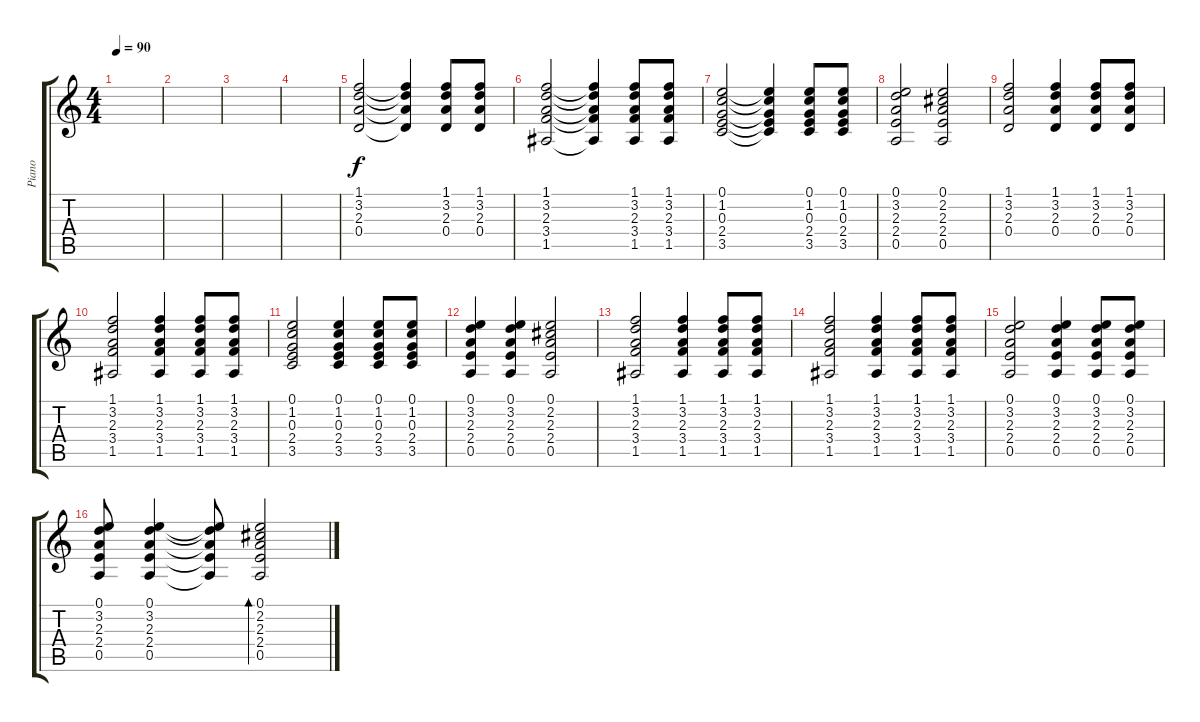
\track ("Piano" "Piano") {instrument acousticguitarsteel}
\staff {score tabs}
\tuning (E4 B3 G3 D3 A2 E2) {hide}
\ts (4 4)
\tempo 90
\clef g2
\ks c
|
|
|
|
(1.1 3.2 2.3 0.4).2{instrument electricgrandpiano} (1.1{t} 3.2{t} 2.3{t} 0.4{t}).4 (1.1 3.2 2.3 0.4).8 (1.1 3.2 2.3 0.4).8 |
(1.1 3.2 2.3 3.4 1.5).2 (1.1{t} 3.2{t} 2.3{t} 3.4{t} 1.5{t}).4 (1.1 3.2 2.3 3.4 1.5).8 (1.1 3.2 2.3 3.4 1.5).8 |
(0.1 1.2 0.3 2.4 3.5).2 (0.1{t} 1.2{t} 0.3{t} 2.4{t} 3.5{t}).4 (0.1 1.2 0.3 2.4 3.5).8 (0.1 1.2 0.3 2.4 3.5).8 |
(0.1 3.2 2.3 2.4 0.5).2 (0.1 2.2 2.3 2.4 0.5).2 |
(1.1 3.2 2.3 0.4).2 (1.1 3.2 2.3 0.4).4 (1.1 3.2 2.3 0.4).8 (1.1 3.2 2.3 0.4).8 |
(1.1 3.2 2.3 3.4 1.5).2 (1.1 3.2 2.3 3.4 1.5).4 (1.1 3.2 2.3 3.4 1.5).8 (1.1 3.2 2.3 3.4 1.5).8 |
(0.1 1.2 0.3 2.4 3.5).2 (0.1 1.2 0.3 2.4 3.5).4 (0.1 1.2 0.3 2.4 3.5).8 (0.1 1.2 0.3 2.4 3.5).8 |
(0.1 3.2 2.3 2.4 0.5).4 (0.1 3.2 2.3 2.4 0.5).4 (0.1 2.2 2.3 2.4 0.5).2 |
(1.1 3.2 2.3 3.4 1.5).2 (1.1 3.2 2.3 3.4 1.5).4 (1.1 3.2 2.3 3.4 1.5).8 (1.1 3.2 2.3 3.4 1.5).8 |
(1.1 3.2 2.3 3.4 1.5).2 (1.1 3.2 2.3 3.4 1.5).4 (1.1 3.2 2.3 3.4 1.5).8 (1.1 3.2 2.3 3.4 1.5).8 |
(0.1 3.2 2.3 2.4 0.5).2 (0.1 3.2 2.3 2.4 0.5).4 (0.1 3.2 2.3 2.4 0.5).8 (0.1 3.2 2.3 2.4 0.5).8 |
(0.1 3.2 2.3 2.4 0.5).8 (0.1 3.2 2.3 2.4 0.5).4 (0.1{t} 3.2{t} 2.3{t} 2.4{t} 0.5{t}).8 (0.1 2.2 2.3 2.4 0.5).2{bd 480}
